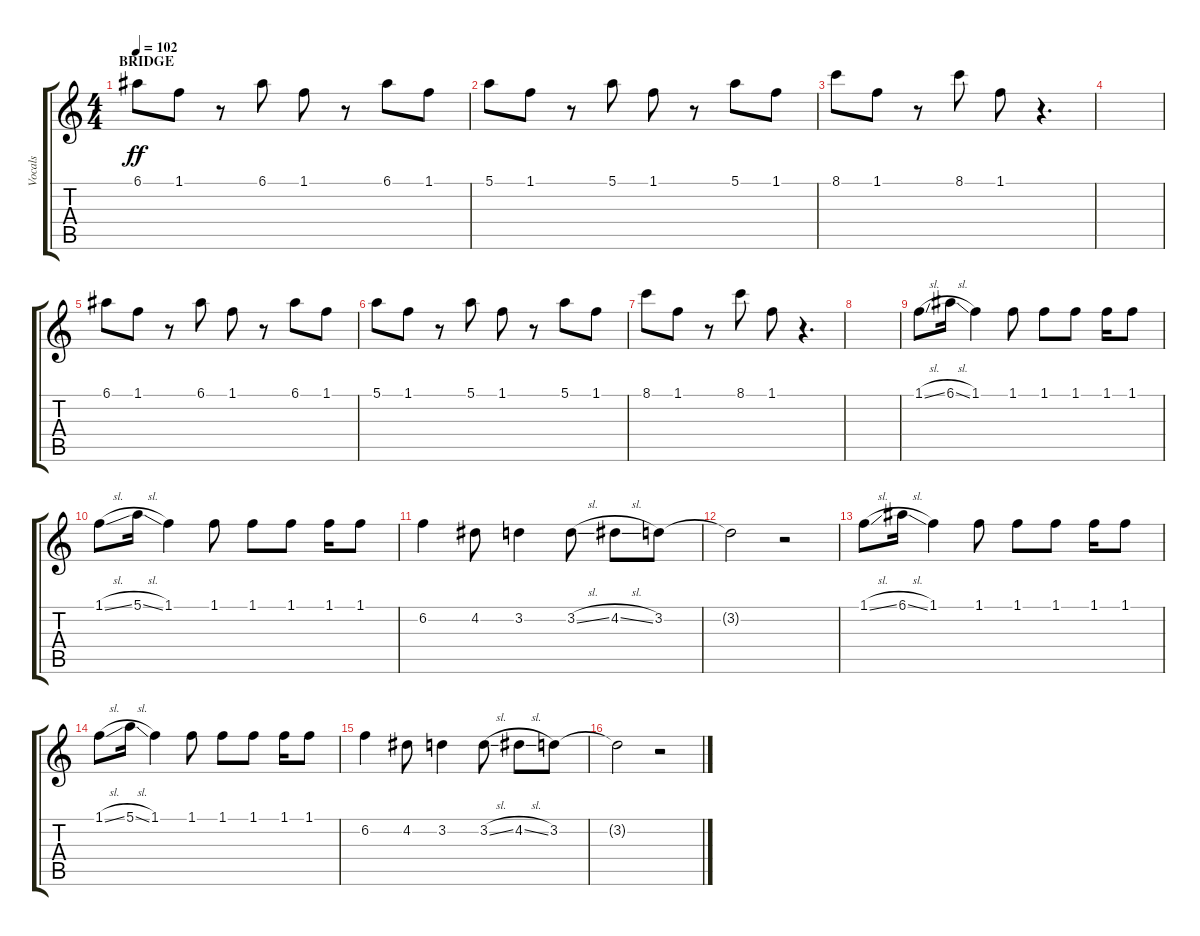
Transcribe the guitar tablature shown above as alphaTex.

\track ("Vocals" "Vocals") {instrument acousticguitarsteel}
\staff {score tabs}
\tuning (E4 B3 G3 D3 A2 E2) {hide}
\ts (4 4)
\section ("" "BRIDGE")
\tempo 102
\clef g2
\ks c
6.1.8{dy ff} 1.1.8 r.8 6.1.8 1.1.8 r.8 6.1.8 1.1.8 |
5.1.8 1.1.8 r.8 5.1.8 1.1.8 r.8 5.1.8 1.1.8 |
8.1.8 1.1.8 r.8 8.1.8 1.1.8 r.4{d} |
|
6.1.8 1.1.8 r.8 6.1.8 1.1.8 r.8 6.1.8 1.1.8 |
5.1.8 1.1.8 r.8 5.1.8 1.1.8 r.8 5.1.8 1.1.8 |
8.1.8 1.1.8 r.8 8.1.8 1.1.8 r.4{d} |
|
1.1{sl}.8 6.1{sl}.16 1.1.4 1.1.8 1.1.8 1.1.8 1.1.16 1.1.8 |
1.1{sl}.8 5.1{sl}.16 1.1.4 1.1.8 1.1.8 1.1.8 1.1.16 1.1.8 |
6.2.4 4.2.8 3.2.4 3.2{sl}.8 4.2{sl}.8 3.2.8 |
3.2{t}.2 r.2 |
1.1{sl}.8 6.1{sl}.16 1.1.4 1.1.8 1.1.8 1.1.8 1.1.16 1.1.8 |
1.1{sl}.8 5.1{sl}.16 1.1.4 1.1.8 1.1.8 1.1.8 1.1.16 1.1.8 |
6.2.4 4.2.8 3.2.4 3.2{sl}.8 4.2{sl}.8 3.2.8 |
3.2{t}.2 r.2
